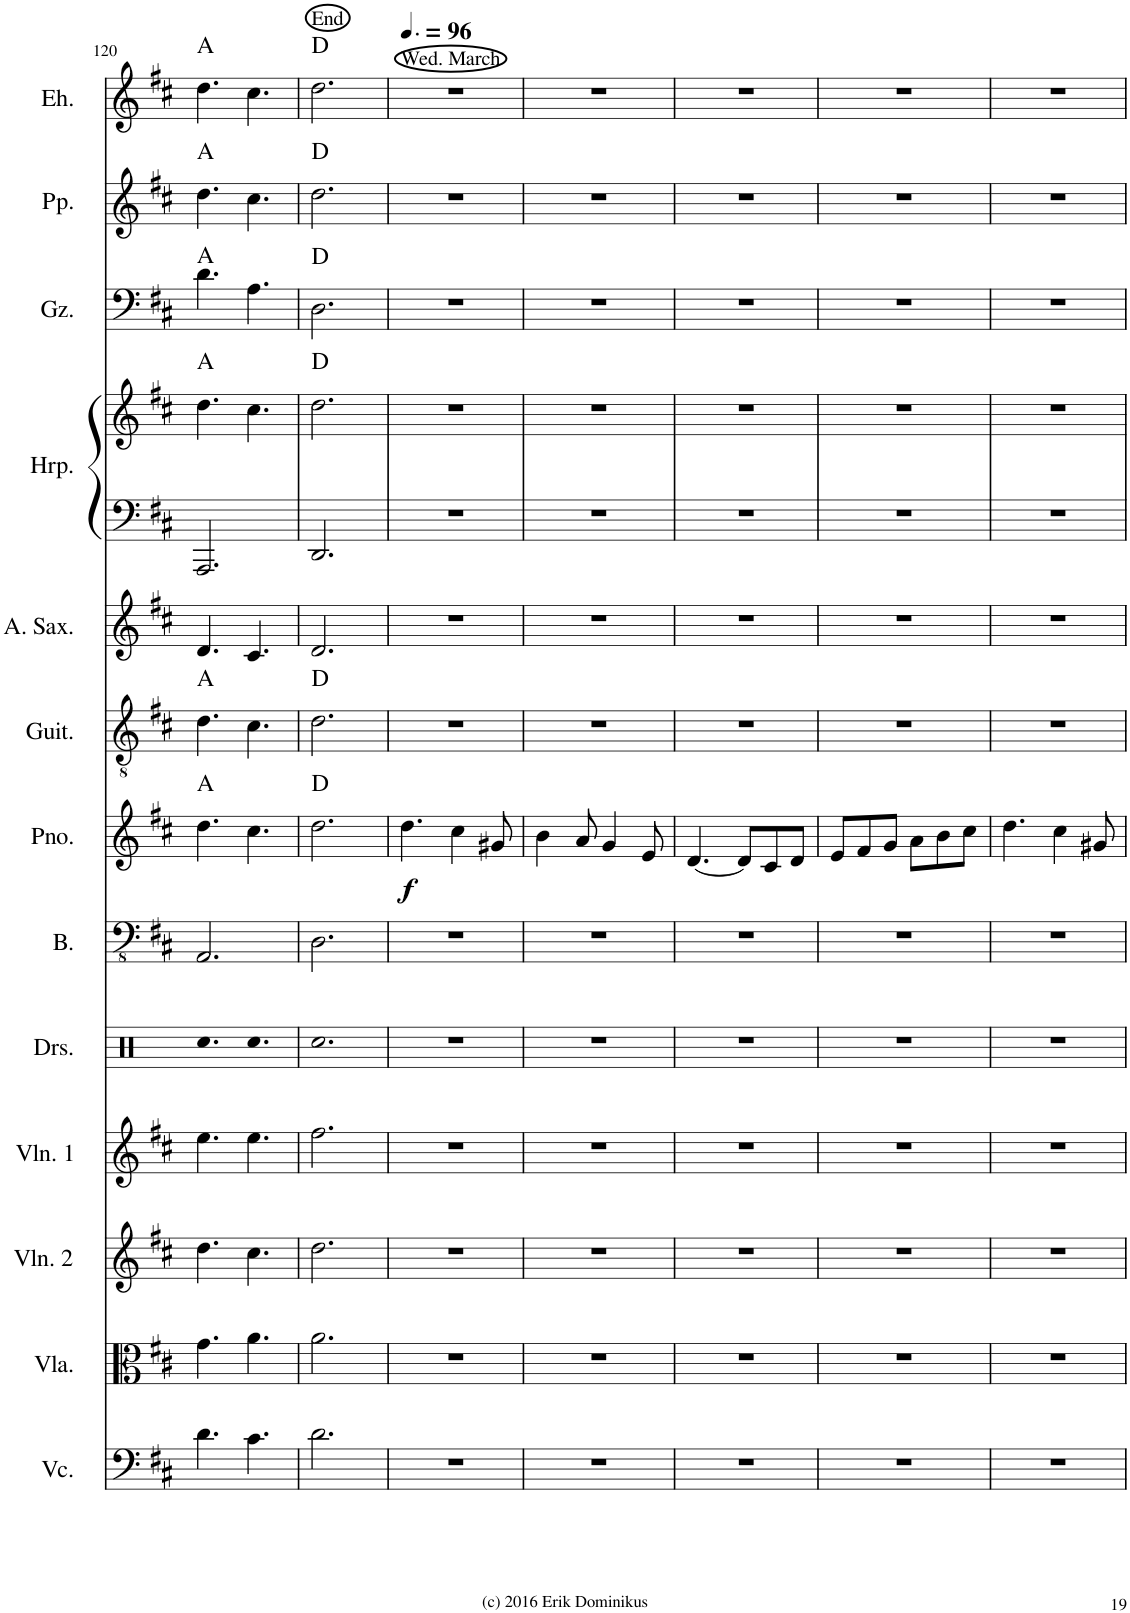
**kern	**kern	**kern	**kern	**kern	**kern	**kern	**dynam	**harte	**kern	**harte	**kern	**kern	**kern	**harte	**kern	**harte	**kern	**harte	**kern	**harte
*part13	*part12	*part11	*part10	*part9	*part8	*part7	*part7	*part7	*part6	*part6	*part5	*part4	*part4	*part4	*part3	*part3	*part2	*part2	*part1	*part1
*staff14	*staff13	*staff12	*staff11	*staff10	*staff9	*staff8	*staff8	*	*staff7	*	*staff6	*staff5	*staff4	*	*staff3	*	*staff2	*	*staff1	*
*I"Violoncello	*I"Viola	*I"Violin 2	*I"Violin 1	*I"Drumset	*I"Bass	*I"Piano	*	*	*I"Acoustic Guitar	*	*I"Alto Saxophone	*I"Harp	*	*	*I"Gu zheng	*	*I"Pi pa	*	*I"Er hu	*
*I'Vc.	*I'Vla.	*I'Vln. 2	*I'Vln. 1	*I'Drs.	*I'B.	*I'Pno.	*	*	*I'Guit.	*	*I'A. Sax.	*I'Hrp.	*	*	*I'Gz.	*	*I'Pp.	*	*I'Eh.	*
!!LO:PB:g=z
*clefF4	*clefC3	*clefG2	*clefG2	*clefX	*clefFv4	*clefG2	*	*	*clefGv2	*	*clefG2	*clefF4	*clefG2	*	*clefF4	*	*clefG2	*	*clefG2	*
*	*	*	*	*	*	*	*	*	*	*	*ITrd5c9	*	*	*	*	*	*	*	*	*
*k[f#c#]	*k[f#c#]	*k[f#c#]	*k[f#c#]	*k[]	*k[f#c#]	*k[f#c#]	*	*	*k[f#c#]	*	*k[f#c#]	*k[f#c#]	*k[f#c#]	*	*k[f#c#]	*	*k[f#c#]	*	*k[f#c#]	*
*M6/8	*M6/8	*M6/8	*M6/8	*M6/8	*M6/8	*M6/8	*	*	*M6/8	*	*M6/8	*M6/8	*M6/8	*	*M6/8	*	*M6/8	*	*M6/8	*
=120	=120	=120	=120	=120	=120	=120	=120	=120	=120	=120	=120	=120	=120	=120	=120	=120	=120	=120	=120	=120
4.d\	4.g\	4.dd\	4.ee\	4.Rcc	2.AAA/	4.dd\	.	A:maj	4.d\	A:maj	4.d/	2.AAA/	4.dd\	A:maj	4.d\	A:maj	4.dd\	A:maj	4.dd\	A:maj
4.c#\	4.a\	4.cc#\	4.ee\	4.Rcc	.	4.cc#\	.	.	4.c#\	.	4.c#/	.	4.cc#\	.	4.A\	.	4.cc#\	.	4.cc#\	.
=121	=121	=121	=121	=121	=121	=121	=121	=121	=121	=121	=121	=121	=121	=121	=121	=121	=121	=121	=121	=121
!	!	!	!	!	!	!	!	!	!	!	!	!	!	!	!	!	!	!	!LO:TX:a:t=End	!
2.d\	2.a\	2.dd\	2.ff#\	2.Rcc	2.DD\	2.dd\	.	D:maj	2.d\	D:maj	2.d/	2.DD/	2.dd\	D:maj	2.D\	D:maj	2.dd\	D:maj	2.dd\	D:maj
=122	=122	=122	=122	=122	=122	=122	=122	=122	=122	=122	=122	=122	=122	=122	=122	=122	=122	=122	=122	=122
*	*	*	*	*	*	*	*	*	*	*	*	*	*	*	*	*	*	*	*MM144	*
!	!	!	!	!	!	!	!	!	!	!	!	!	!	!	!	!	!	!	!LO:TX:a:t=Wed. March	!
!	!	!	!	!	!	!	!LO:DY:b	!	!	!	!	!	!	!	!	!	!	!	!	!
2.r	2.r	2.r	2.r	2.r	2.r	4.dd\	f	.	2.r	.	2.r	2.r	2.r	.	2.r	.	2.r	.	2.r	.
.	.	.	.	.	.	4cc#\	.	.	.	.	.	.	.	.	.	.	.	.	.	.
.	.	.	.	.	.	8g#X/	.	.	.	.	.	.	.	.	.	.	.	.	.	.
=123	=123	=123	=123	=123	=123	=123	=123	=123	=123	=123	=123	=123	=123	=123	=123	=123	=123	=123	=123	=123
2.r	2.r	2.r	2.r	2.r	2.r	4b\	.	.	2.r	.	2.r	2.r	2.r	.	2.r	.	2.r	.	2.r	.
.	.	.	.	.	.	8a/	.	.	.	.	.	.	.	.	.	.	.	.	.	.
.	.	.	.	.	.	4g/	.	.	.	.	.	.	.	.	.	.	.	.	.	.
.	.	.	.	.	.	8e/	.	.	.	.	.	.	.	.	.	.	.	.	.	.
=124	=124	=124	=124	=124	=124	=124	=124	=124	=124	=124	=124	=124	=124	=124	=124	=124	=124	=124	=124	=124
2.r	2.r	2.r	2.r	2.r	2.r	[4.d/	.	.	2.r	.	2.r	2.r	2.r	.	2.r	.	2.r	.	2.r	.
.	.	.	.	.	.	8d/L]	.	.	.	.	.	.	.	.	.	.	.	.	.	.
.	.	.	.	.	.	8c#/	.	.	.	.	.	.	.	.	.	.	.	.	.	.
.	.	.	.	.	.	8d/J	.	.	.	.	.	.	.	.	.	.	.	.	.	.
=125	=125	=125	=125	=125	=125	=125	=125	=125	=125	=125	=125	=125	=125	=125	=125	=125	=125	=125	=125	=125
2.r	2.r	2.r	2.r	2.r	2.r	8e/L	.	.	2.r	.	2.r	2.r	2.r	.	2.r	.	2.r	.	2.r	.
.	.	.	.	.	.	8f#/	.	.	.	.	.	.	.	.	.	.	.	.	.	.
.	.	.	.	.	.	8g/J	.	.	.	.	.	.	.	.	.	.	.	.	.	.
.	.	.	.	.	.	8a\L	.	.	.	.	.	.	.	.	.	.	.	.	.	.
.	.	.	.	.	.	8b\	.	.	.	.	.	.	.	.	.	.	.	.	.	.
.	.	.	.	.	.	8cc#\J	.	.	.	.	.	.	.	.	.	.	.	.	.	.
=126	=126	=126	=126	=126	=126	=126	=126	=126	=126	=126	=126	=126	=126	=126	=126	=126	=126	=126	=126	=126
2.r	2.r	2.r	2.r	2.r	2.r	4.dd\	.	.	2.r	.	2.r	2.r	2.r	.	2.r	.	2.r	.	2.r	.
.	.	.	.	.	.	4cc#\	.	.	.	.	.	.	.	.	.	.	.	.	.	.
.	.	.	.	.	.	8g#X/	.	.	.	.	.	.	.	.	.	.	.	.	.	.
=	=	=	=	=	=	=	=	=	=	=	=	=	=	=	=	=	=	=	=	=
*-	*-	*-	*-	*-	*-	*-	*-	*-	*-	*-	*-	*-	*-	*-	*-	*-	*-	*-	*-	*-
